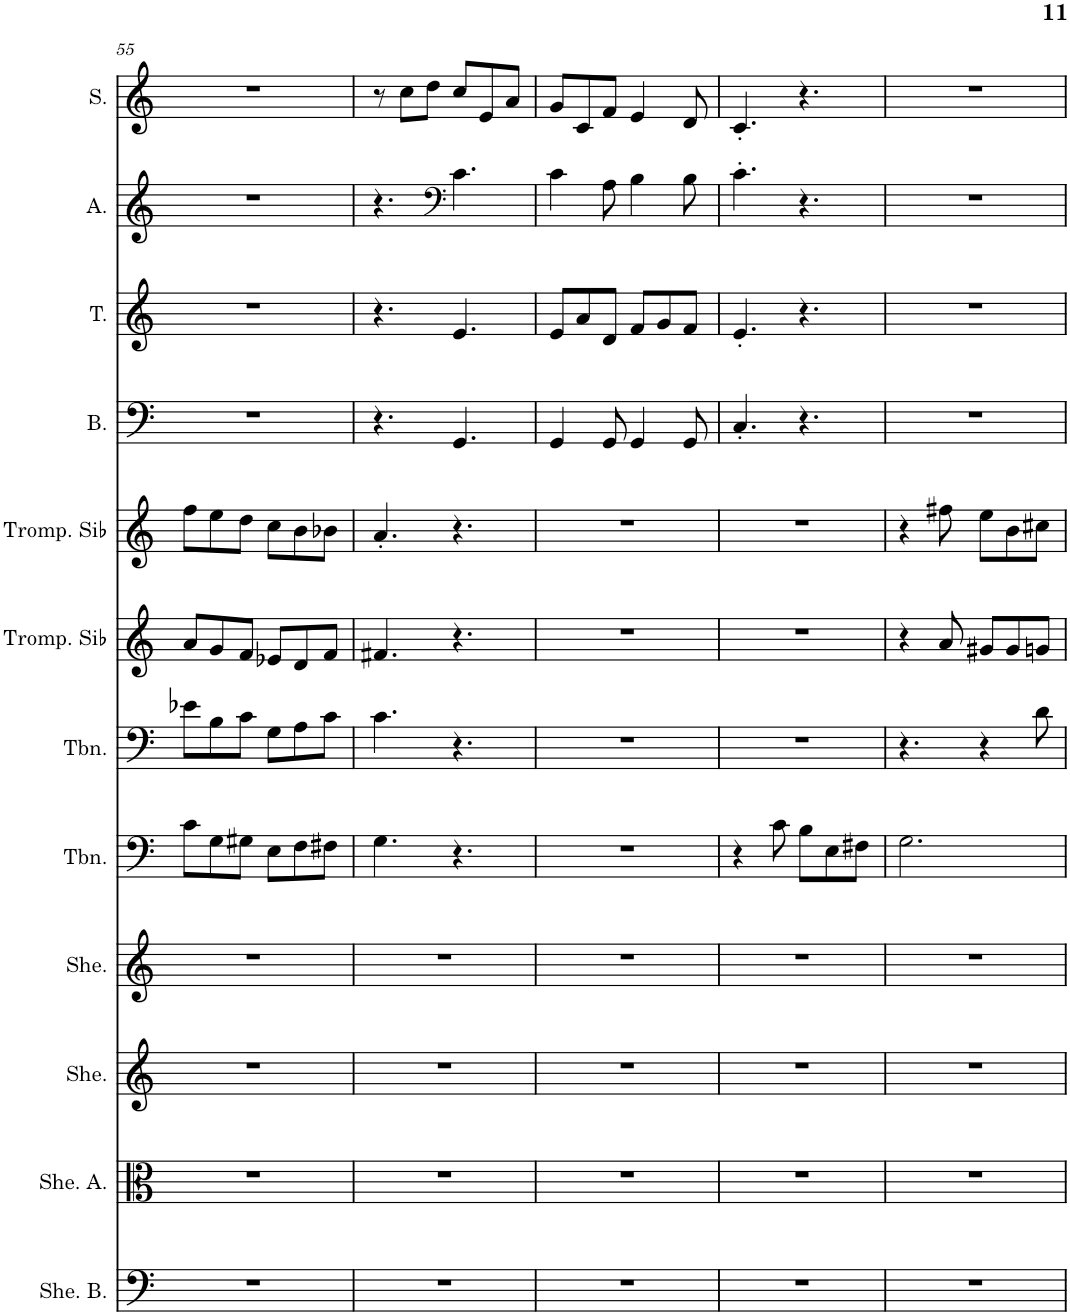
**kern	**kern	**kern	**kern	**kern	**kern	**kern	**kern	**kern	**kern	**kern	**kern
*part12	*part11	*part10	*part9	*part8	*part7	*part6	*part5	*part4	*part3	*part2	*part1
*staff12	*staff11	*staff10	*staff9	*staff8	*staff7	*staff6	*staff5	*staff4	*staff3	*staff2	*staff1
*I"Sheng Basse, Harmoniu	*I"Sheng Alto, Harmoniu	*I"Sheng, Harmoniu	*I"Sheng, Reed-Org	*I"Trombone, Solo Bas	*I"Trombone, Solo Ten	*I"Trompette en Sib, Solo Alt	*I"Trompette en Sib, Solo Sop	*I"Basse	*I"Tenor	*I"Alto	*I"Soprano
*I'She. B.	*I'She. A.	*I'She.	*I'She.	*I'Tbn.	*I'Tbn.	*I'Tromp. Sib	*I'Tromp. Sib	*I'B.	*I'T.	*I'A.	*I'S.
!!LO:PB:g=z
*clefF4	*clefC3	*clefG2	*clefG2	*clefF4	*clefF4	*clefG2	*clefG2	*clefF4	*clefG2	*clefG2	*clefG2
*	*	*	*	*	*	*Trd1c2	*Trd1c2	*	*	*	*
*k[]	*k[]	*k[]	*k[]	*k[]	*k[]	*k[]	*k[]	*k[]	*k[]	*k[]	*k[]
*M6/8	*M6/8	*M6/8	*M6/8	*M6/8	*M6/8	*M6/8	*M6/8	*M6/8	*M6/8	*M6/8	*M6/8
=55	=55	=55	=55	=55	=55	=55	=55	=55	=55	=55	=55
2.r	2.r	2.r	2.r	8c\L	8e-X\L	8a/L	8ff\L	2.r	2.r	2.r	2.r
.	.	.	.	8G\	8B\	8g/	8ee\	.	.	.	.
.	.	.	.	8G#X\J	8c\J	8f/J	8dd\J	.	.	.	.
.	.	.	.	8E\L	8G\L	8e-X/L	8cc\L	.	.	.	.
.	.	.	.	8F\	8A\	8d/	8b\	.	.	.	.
.	.	.	.	8F#X\J	8c\J	8f/J	8b-X\J	.	.	.	.
=56	=56	=56	=56	=56	=56	=56	=56	=56	=56	=56	=56
2.r	2.r	2.r	2.r	4.G\	4.c\	4.f#X/	4.a'/	4.r	4.r	4.r	8r
.	.	.	.	.	.	.	.	.	.	.	8cc\L
.	.	.	.	.	.	.	.	.	.	.	8dd\J
*	*	*	*	*	*	*	*	*	*	*clefF4	*
.	.	.	.	4.r	4.r	4.r	4.r	4.GG/	4.e/	4.c\	8cc/L
.	.	.	.	.	.	.	.	.	.	.	8e/
.	.	.	.	.	.	.	.	.	.	.	8a/J
=57	=57	=57	=57	=57	=57	=57	=57	=57	=57	=57	=57
2.r	2.r	2.r	2.r	2.r	2.r	2.r	2.r	4GG/	8e/L	4c\	8g/L
.	.	.	.	.	.	.	.	.	8a/	.	8c/
.	.	.	.	.	.	.	.	8GG/	8d/J	8A\	8f/J
.	.	.	.	.	.	.	.	4GG/	8f/L	4B\	4e/
.	.	.	.	.	.	.	.	.	8g/	.	.
.	.	.	.	.	.	.	.	8GG/	8f/J	8B\	8d/
=58	=58	=58	=58	=58	=58	=58	=58	=58	=58	=58	=58
2.r	2.r	2.r	2.r	4r	2.r	2.r	2.r	4.C'/	4.e'/	4.c'\	4.c'/
.	.	.	.	8c\	.	.	.	.	.	.	.
.	.	.	.	8B\L	.	.	.	4.r	4.r	4.r	4.r
.	.	.	.	8E\	.	.	.	.	.	.	.
.	.	.	.	8F#X\J	.	.	.	.	.	.	.
=59	=59	=59	=59	=59	=59	=59	=59	=59	=59	=59	=59
2.r	2.r	2.r	2.r	2.G\	4.r	4r	4r	2.r	2.r	2.r	2.r
.	.	.	.	.	.	8a/	8ff#X\	.	.	.	.
.	.	.	.	.	4r	8g#X/L	8ee\L	.	.	.	.
.	.	.	.	.	.	8g#/	8b\	.	.	.	.
.	.	.	.	.	8d\	8gn/J	8cc#X\J	.	.	.	.
=	=	=	=	=	=	=	=	=	=	=	=
*-	*-	*-	*-	*-	*-	*-	*-	*-	*-	*-	*-
